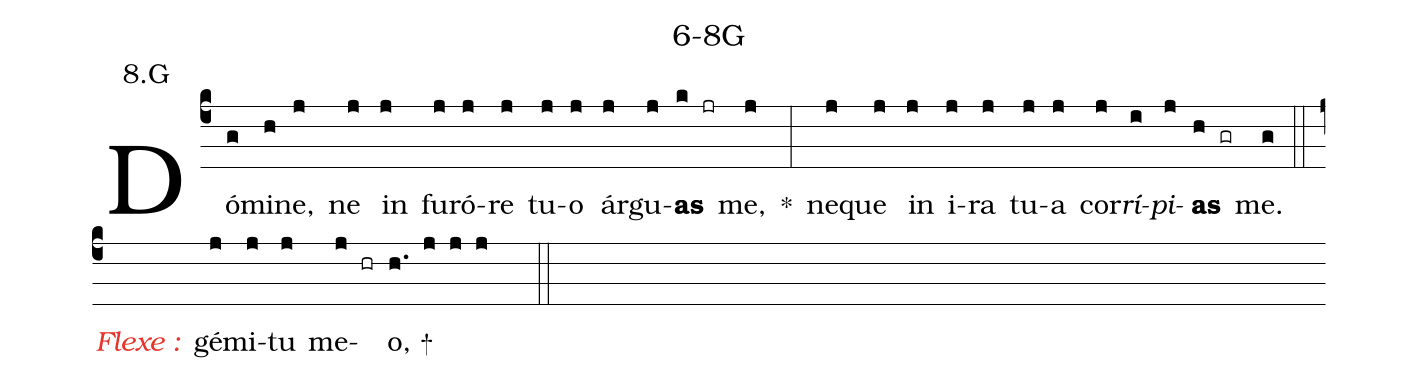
name: 6-8G;
annotation: 8.G;
%%
(c4)Dó(g)mi(h)ne,(j) ne(j) in(j) fu(j)ró(j)re(j) tu(j)o(j) ár(j)gu(j)<b>as</b>(k jr) me,(j) <sp>*</sp>(:) ne(j)que(j) in(j) i(j)ra(j) tu(j)a(j) cor(j)<i>rí</i>(i)<i>pi</i>(j)<b>as</b>(h gr) me.(g) (::)
<i><c>Flexe :</c></i>(    )  gé(j)mi(j)tu(j) me(j hr)o, <sp>+</sp>(h. j j j  ::)
